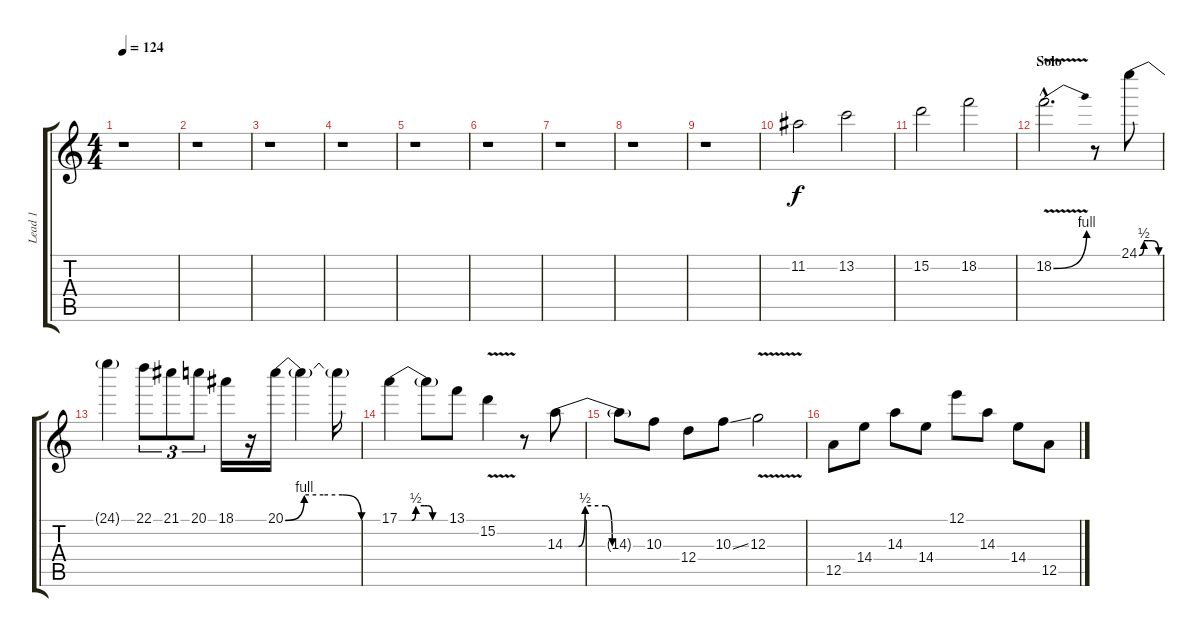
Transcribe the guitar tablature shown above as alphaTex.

\track ("Lead 1" "Lead 1") {instrument overdrivenguitar}
\staff {score tabs}
\tuning (E4 B3 G3 D3 A2 E2) {hide}
\ts (4 4)
\tempo 124
\clef g2
\ks c
r.1{dy f} |
r.1 |
r.1 |
\section ("" "")
r.1 |
r.1 |
r.1 |
r.1 |
r.1 |
r.1 |
11.2.2{volume 14} 13.2.2 |
15.2.2 18.2.2 |
\section ("" "Solo")
18.2{be (bend 0 0 60 4) v hac}.2{d} r.8 24.1{be (custom 0 0 15 2 30 2 40 2 60 0)}.8 |
24.1{t}.4 22.1.8{tu (3 2)} 21.1.8{tu (3 2)} 20.1.8{tu (3 2)} 18.1.16 r.16 20.1{be (custom 0 0 15 4 30 4 45 4 60 0)}.16 20.1{t}.4 20.1{t}.16 |
17.1{be (custom 0 0 15 0 20 2 30 2 34 2 40 0 45 0 60 0)}.4 17.1{t}.8 13.1.8 15.2{v}.4 r.8 14.3{be (custom 0 0 10 0 15 2 30 2 35 0 45 0 60 0)}.8 |
14.3{t}.8 10.3.8 12.4.8 10.3{ss}.8 12.3{v}.2 |
12.5.8 14.4.8 14.3.8 14.4.8 12.1.8 14.3.8 14.4.8 12.5.8
